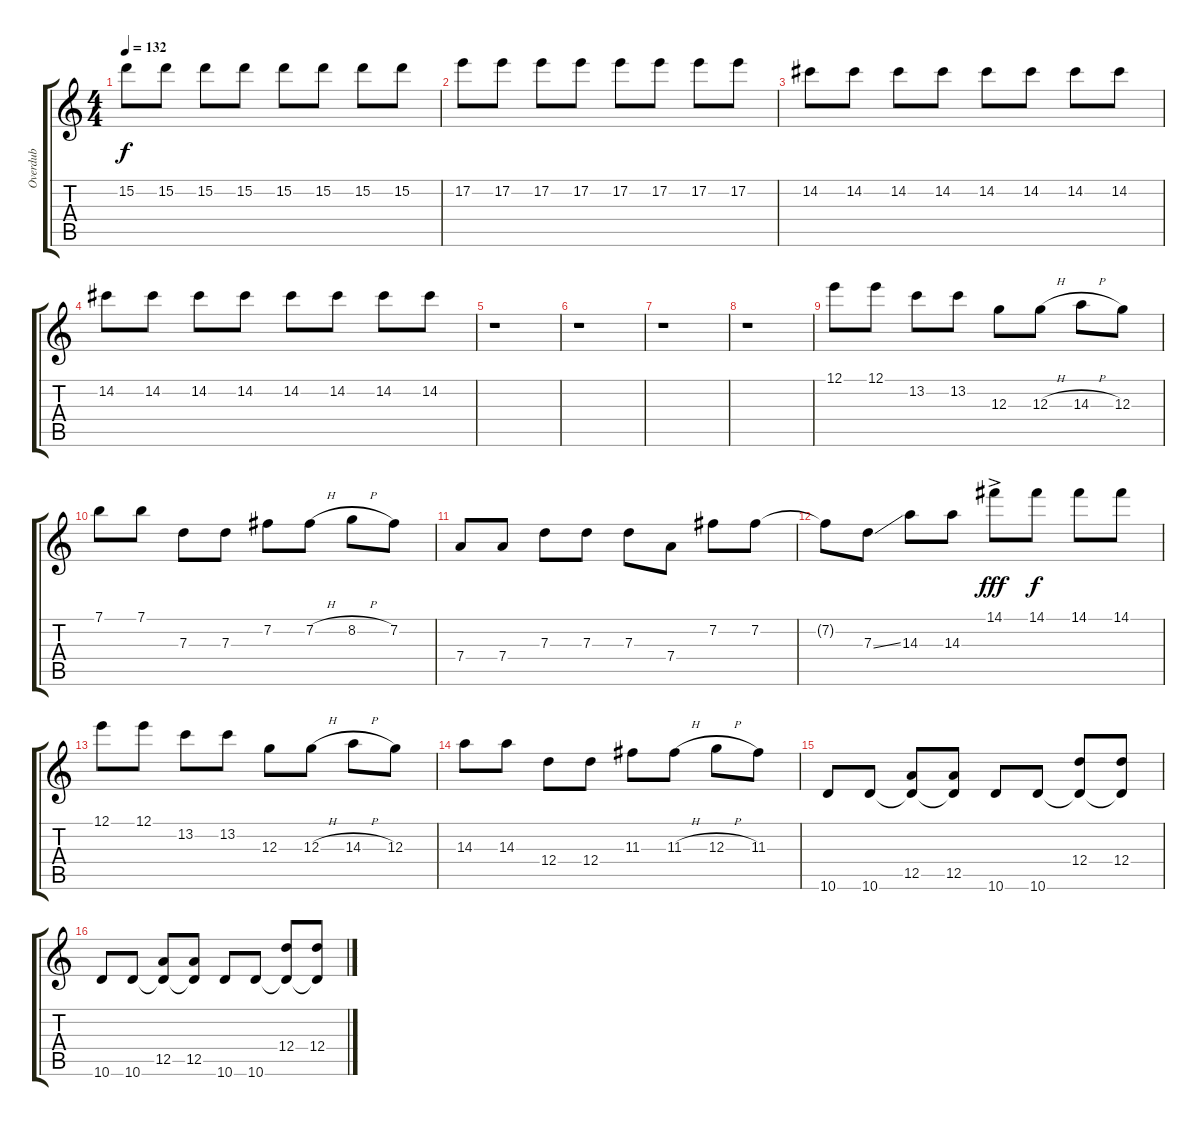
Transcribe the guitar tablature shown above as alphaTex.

\track ("Overdub" "Overdub") {instrument distortionguitar}
\staff {score tabs}
\tuning (E4 B3 G3 D3 A2 E2) {hide}
\ts (4 4)
\tempo 132
\clef g2
\ks c
15.2.8{dy f} 15.2.8 15.2.8 15.2.8 15.2.8 15.2.8 15.2.8 15.2.8 |
17.2.8 17.2.8 17.2.8 17.2.8 17.2.8 17.2.8 17.2.8 17.2.8 |
14.2.8 14.2.8 14.2.8 14.2.8 14.2.8 14.2.8 14.2.8 14.2.8 |
14.2.8 14.2.8 14.2.8 14.2.8 14.2.8 14.2.8 14.2.8 14.2.8 |
r.1 |
r.1 |
r.1 |
r.1 |
12.1.8 12.1.8 13.2.8 13.2.8 12.3.8 12.3{h}.8 14.3{h}.8 12.3.8 |
7.1.8 7.1.8 7.3.8 7.3.8 7.2.8 7.2{h}.8 8.2{h}.8 7.2.8 |
7.4.8 7.4.8 7.3.8 7.3.8 7.3.8 7.4.8 7.2.8 7.2.8 |
7.2{t}.8 7.3{ss}.8 14.3.8 14.3.8 14.1{ac}.8{dy fff} 14.1.8{dy f} 14.1.8 14.1.8 |
12.1.8 12.1.8 13.2.8 13.2.8 12.3.8 12.3{h}.8 14.3{h}.8 12.3.8 |
14.3.8 14.3.8 12.4.8 12.4.8 11.3.8 11.3{h}.8 12.3{h}.8 11.3.8 |
10.6.8 10.6.8 (12.5 10.6{t}).8 (12.5 10.6{t}).8 10.6.8 10.6.8 (12.4 10.6{t}).8 (12.4 10.6{t}).8 |
10.6.8 10.6.8 (12.5 10.6{t}).8 (12.5 10.6{t}).8 10.6.8 10.6.8 (12.4 10.6{t}).8 (12.4 10.6{t}).8
